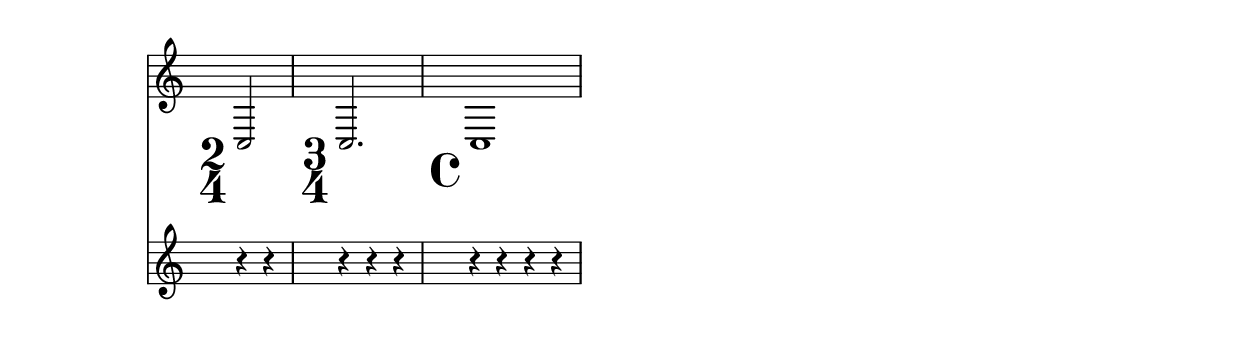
%% todo: move into advanced notation section of the manual.

\header {

  texidoc = "Time signatures may be put on a separate staff.  This is
  used contemporary pieces with many time signature changes.  "

}
\version "2.7.6"
\layout {
  raggedright =  ##T
}

\layout{
  \context { 
    \type "Engraver_group"
    \consists "Time_signature_engraver"
    \consists "Axis_group_engraver"
    \name "TimeSig"
    \override TimeSignature #'font-size = #4
  }
  \context {
    \Score \accepts TimeSig
  }

  \context { \Staff
    \override TimeSignature #'transparent = ##t
  }
}


\relative
<< \new Staff { \time 2/4 c2 \time 3/4 c2. \time 4/4 c1 }
   \new TimeSig {
     \skip 4 * 9
   }
   \new Staff { r4 r r
		r4 r r
		r4 r r }

 >>
